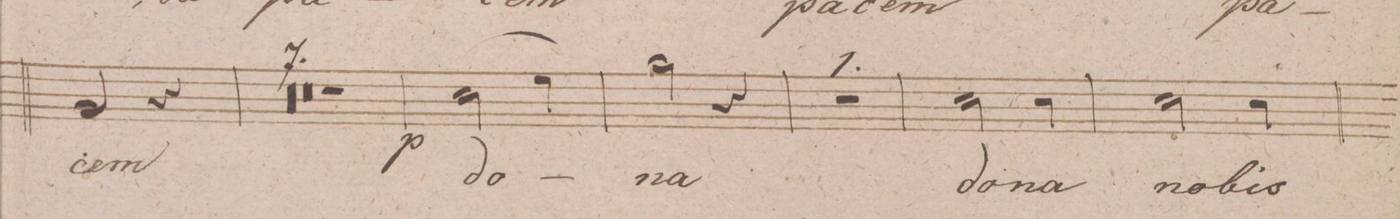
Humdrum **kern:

**kern	**text	**dynam
*I"Basso	*	*
*clefF4	*	*
*k[f#c#g#d#]	*	*
*M3/4	*	*
2BB	-cem,	.
4r	.	.
=68	=68	=68
0.r	.	.
=69	=69	=69
=70	=70	=70
=71	=71	=71
=72	=72	=72
1.r	.	.
=73	=73	=73
=74	=74	=74
2.r	.	.
=75	=75	=75
(>2E	do-	p
4G#)	.	.
=76	=76	=76
2B	-na	.
4r	.	.
=77	=77	=77
2.r	.	.
=78	=78	=78
2E	do-	.
4E	-na	.
=79	=79	=79
2E	no-	.
4E	-bis	.
=80	=80	=80
*-	*-	*-
